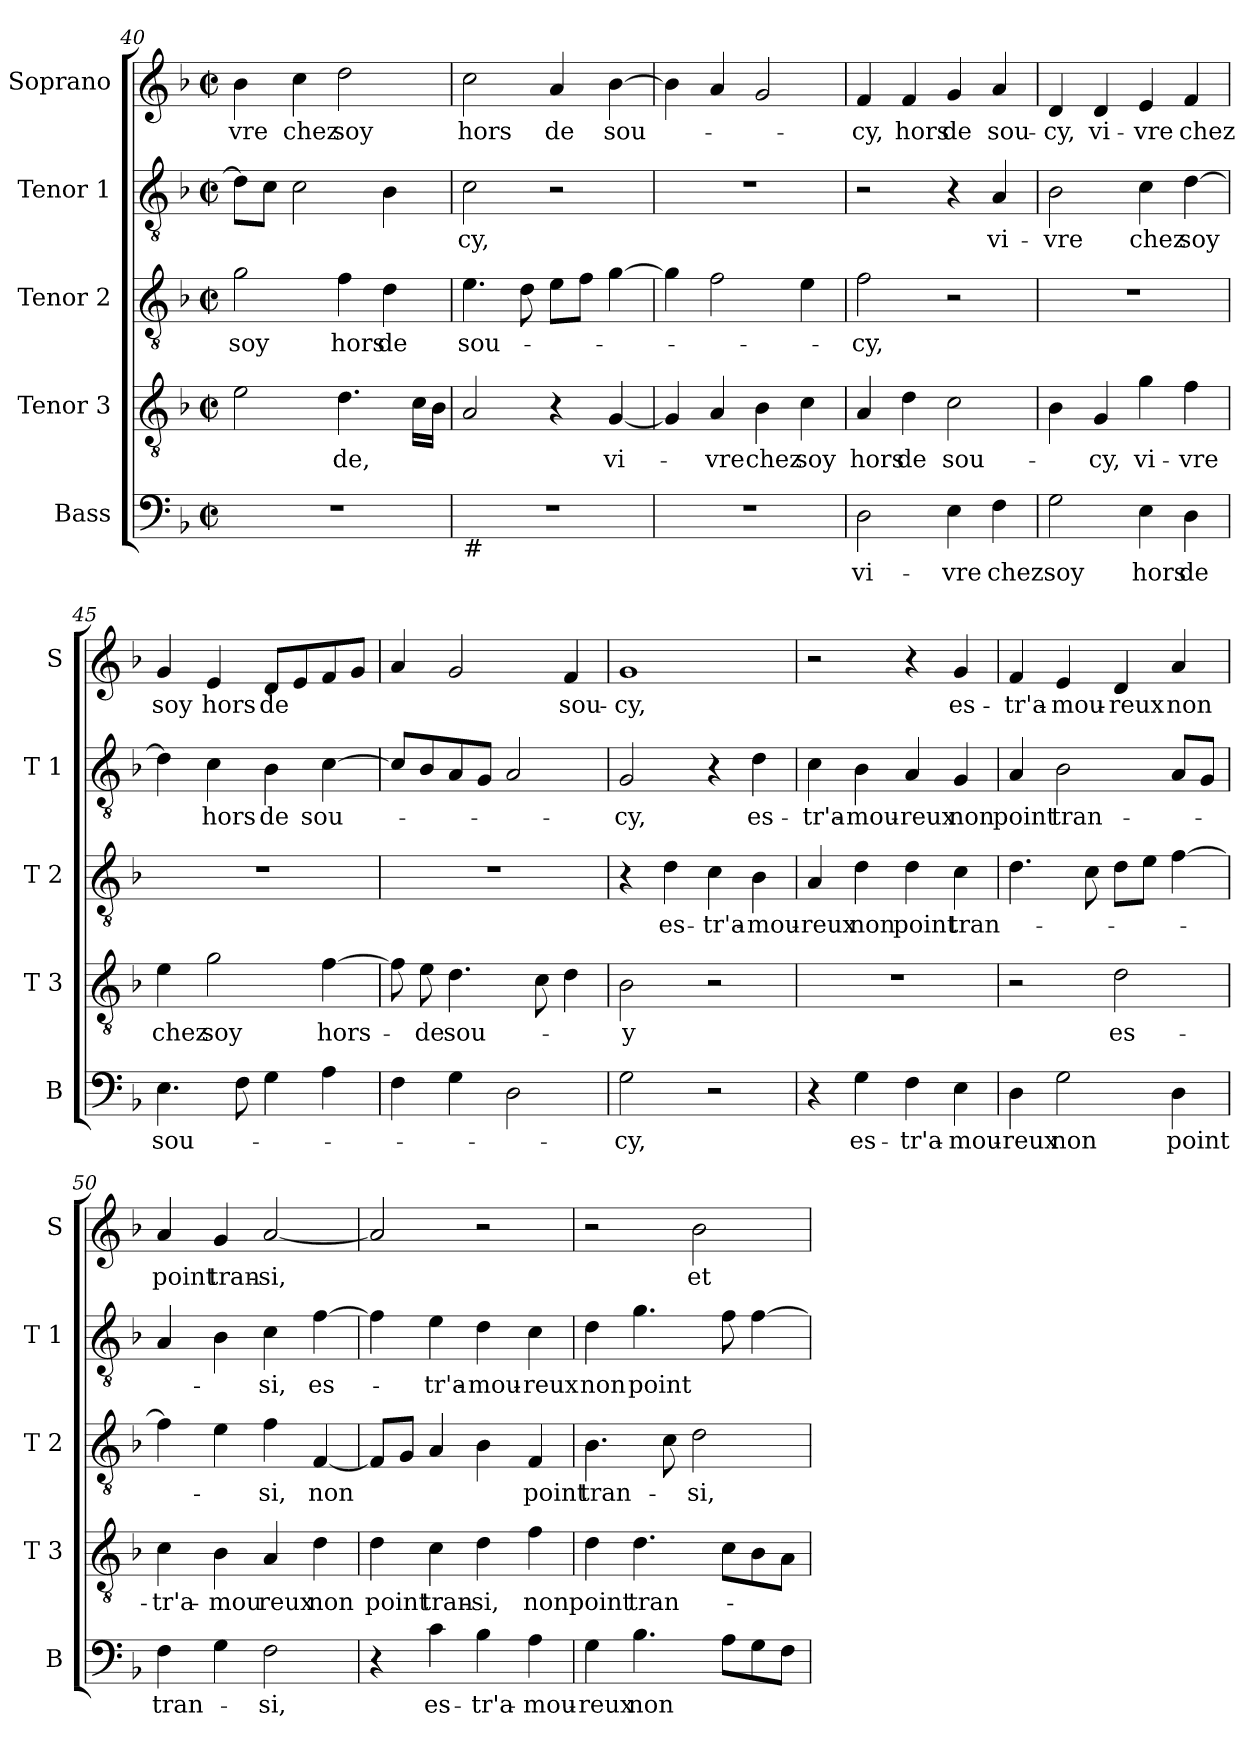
**kern	**text	**kern	**text	**kern	**text	**kern	**text	**kern	**text
*part5	*part5	*part4	*part4	*part3	*part3	*part2	*part2	*part1	*part1
*staff5	*staff5	*staff4	*staff4	*staff3	*staff3	*staff2	*staff2	*staff1	*staff1
*I"Bass	*	*I"Tenor 3	*	*I"Tenor 2	*	*I"Tenor 1	*	*I"Soprano	*
*I'B	*	*I'T 3	*	*I'T 2	*	*I'T 1	*	*I'S	*
*clefF4	*	*clefGv2	*	*clefGv2	*	*clefGv2	*	*clefG2	*
*k[b-]	*	*k[b-]	*	*k[b-]	*	*k[b-]	*	*k[b-]	*
*F:	*	*F:	*	*F:	*	*F:	*	*F:	*
*M2/2	*	*M2/2	*	*M2/2	*	*M2/2	*	*M2/2	*
*met(c|)	*	*met(c|)	*	*met(c|)	*	*met(c|)	*	*met(c|)	*
=40	=40	=40	=40	=40	=40	=40	=40	=40	=40
1r	.	2e\	.	2g\	soy	8d\L]	.	4b-\	-vre
.	.	.	.	.	.	8c\J	.	.	.
.	.	.	.	.	.	2c\	.	4cc\	chez
.	.	4.d\	-de,	4f\	hors	.	.	2dd\	soy
.	.	.	.	4d\	de	4B-\	.	.	.
.	.	16c\LL	.	.	.	.	.	.	.
.	.	16B-\JJ	.	.	.	.	.	.	.
=41	=41	=41	=41	=41	=41	=41	=41	=41	=41
!LO:TX:b:t=#	!	!	!	!	!	!	!	!	!
1r	.	2A/	.	4.e\	sou-	2c\	-cy,	2cc\	hors
.	.	.	.	8d\	.	.	.	.	.
.	.	4r	.	8e\L	.	2r	.	4a/	de
.	.	.	.	8f\J	.	.	.	.	.
.	.	[4G/	vi-	[4g\	.	.	.	[4b-\	sou-
!!LO:LB:g=z
=42	=42	=42	=42	=42	=42	=42	=42	=42	=42
1r	.	4G/]	.	4g\]	.	1r	.	4b-\]	.
.	.	4A/	-vre	2f\	.	.	.	4a/	.
.	.	4B-\	chez	.	.	.	.	2g/	.
.	.	4c\	soy	4e\	.	.	.	.	.
=43	=43	=43	=43	=43	=43	=43	=43	=43	=43
2D\	vi-	4A/	hors	2f\	-cy,	2r	.	4f/	-cy,
.	.	4d\	de	.	.	.	.	4f/	hors
4E\	-vre	2c\	sou-	2r	.	4r	.	4g/	de
4F\	chez	.	.	.	.	4A/	vi-	4a/	sou-
=44	=44	=44	=44	=44	=44	=44	=44	=44	=44
2G\	soy	4B-\	.	1r	.	2B-\	-vre	4d/	-cy,
.	.	4G/	-cy,	.	.	.	.	4d/	vi-
4E\	hors	4g\	vi-	.	.	4c\	chez	4e/	-vre
4D\	de	4f\	-vre	.	.	[4d\	soy	4f/	chez
=45	=45	=45	=45	=45	=45	=45	=45	=45	=45
4.E\	sou-	4e\	chez	1r	.	4d\]	.	4g/	soy
.	.	2g\	soy	.	.	4c\	hors	4e/	hors
8F\	.	.	.	.	.	.	.	.	.
4G\	.	.	.	.	.	4B-\	de	8d/L	de
.	.	.	.	.	.	.	.	8e/	.
4A\	.	[4f\	hors-	.	.	[4c\	sou-	8f/	.
.	.	.	.	.	.	.	.	8g/J	.
=46	=46	=46	=46	=46	=46	=46	=46	=46	=46
4F\	.	8f\]	.	1r	.	8c/L]	.	4a/	.
.	.	8e\	-de	.	.	8B-/	.	.	.
4G\	.	4.d\	sou-	.	.	8A/	.	2g/	.
.	.	.	.	.	.	8G/J	.	.	.
2D\	.	.	.	.	.	2A/	.	.	.
.	.	8c\	.	.	.	.	.	.	.
.	.	4d\	.	.	.	.	.	4f/	sou-
=47	=47	=47	=47	=47	=47	=47	=47	=47	=47
2G\	-cy,	2B-\	-y	4r	.	2G/	-cy,	1g	-cy,
.	.	.	.	4d\	es-	.	.	.	.
2r	.	2r	.	4c\	-tr'a-	4r	.	.	.
.	.	.	.	4B-\	-mou-	4d\	es-	.	.
!!LO:PB:g=z
=48	=48	=48	=48	=48	=48	=48	=48	=48	=48
4r	.	1r	.	4A/	-reux	4c\	-tr'a-	2r	.
4G\	es-	.	.	4d\	non	4B-\	-mou-	.	.
4F\	-tr'a-	.	.	4d\	point	4A/	-reux	4r	.
4E\	-mou-	.	.	4c\	tran-	4G/	non	4g/	es-
=49	=49	=49	=49	=49	=49	=49	=49	=49	=49
4D\	-reux	2r	.	4.d\	.	4A/	point	4f/	-tr'a-
2G\	non	.	.	.	.	2B-\	tran-	4e/	-mou-
.	.	.	.	8c\	.	.	.	.	.
.	.	2d\	es-	8d\L	.	.	.	4d/	-reux
.	.	.	.	8e\J	.	.	.	.	.
4D\	point	.	.	[4f\	.	8A/L	.	4a/	non
.	.	.	.	.	.	8G/J	.	.	.
=50	=50	=50	=50	=50	=50	=50	=50	=50	=50
4F\	tran-	4c\	-tr'a-	4f\]	.	4A/	.	4a/	point
4G\	.	4B-\	-mou	4e\	.	4B-\	.	4g/	tran-
2F\	-si,	4A/	reux	4f\	-si,	4c\	-si,	[2a/	-si,
.	.	4d\	non	[4F/	non	[4f\	es-	.	.
=51	=51	=51	=51	=51	=51	=51	=51	=51	=51
4r	.	4d\	point	8F/L]	.	4f\]	.	2a/]	.
.	.	.	.	8G/J	.	.	.	.	.
4c\	es-	4c\	tran-	4A/	.	4e\	-tr'a-	.	.
4B-\	-tr'a-	4d\	-si,	4B-\	.	4d\	-mou-	2r	.
4A\	-mou-	4f\	non	4F/	point	4c\	-reux	.	.
=52	=52	=52	=52	=52	=52	=52	=52	=52	=52
4G\	-reux	4d\	point	4.B-\	tran-	4d\	non	2r	.
4.B-\	non	4.d\	tran-	.	.	4.g\	point	.	.
.	.	.	.	8c\	.	.	.	.	.
.	.	.	.	2d\	-si,	.	.	2b-\	et
8A\L	.	8c\L	.	.	.	8f\	.	.	.
8G\	.	8B-\	.	.	.	[4f\	.	.	.
8F\J	.	8A\J	.	.	.	.	.	.	.
=	=	=	=	=	=	=	=	=	=
*-	*-	*-	*-	*-	*-	*-	*-	*-	*-
